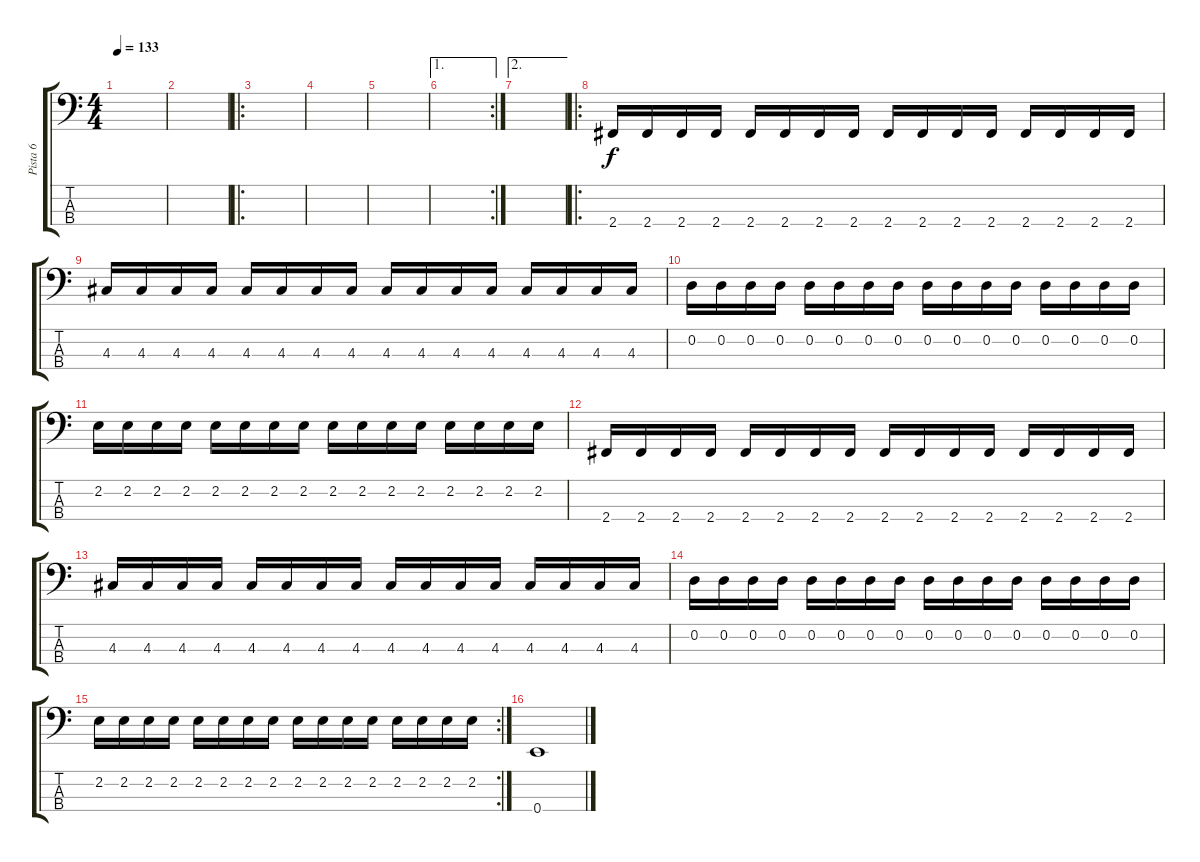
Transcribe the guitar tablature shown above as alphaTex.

\track ("Pista 6" "Pista 6") {instrument electricbassfinger}
\staff {score tabs}
\tuning (G2 D2 A1 E1) {hide}
\ts (4 4)
\tempo 133
\clef f4
\ks c
|
|
\ro
|
|
|
\ae 1
\rc 2
|
\ae 2
|
\ro
2.4.16 2.4.16 2.4.16 2.4.16 2.4.16 2.4.16 2.4.16 2.4.16 2.4.16 2.4.16 2.4.16 2.4.16 2.4.16 2.4.16 2.4.16 2.4.16 |
4.3.16 4.3.16 4.3.16 4.3.16 4.3.16 4.3.16 4.3.16 4.3.16 4.3.16 4.3.16 4.3.16 4.3.16 4.3.16 4.3.16 4.3.16 4.3.16 |
0.2.16 0.2.16 0.2.16 0.2.16 0.2.16 0.2.16 0.2.16 0.2.16 0.2.16 0.2.16 0.2.16 0.2.16 0.2.16 0.2.16 0.2.16 0.2.16 |
2.2.16 2.2.16 2.2.16 2.2.16 2.2.16 2.2.16 2.2.16 2.2.16 2.2.16 2.2.16 2.2.16 2.2.16 2.2.16 2.2.16 2.2.16 2.2.16 |
2.4.16 2.4.16 2.4.16 2.4.16 2.4.16 2.4.16 2.4.16 2.4.16 2.4.16 2.4.16 2.4.16 2.4.16 2.4.16 2.4.16 2.4.16 2.4.16 |
4.3.16 4.3.16 4.3.16 4.3.16 4.3.16 4.3.16 4.3.16 4.3.16 4.3.16 4.3.16 4.3.16 4.3.16 4.3.16 4.3.16 4.3.16 4.3.16 |
0.2.16 0.2.16 0.2.16 0.2.16 0.2.16 0.2.16 0.2.16 0.2.16 0.2.16 0.2.16 0.2.16 0.2.16 0.2.16 0.2.16 0.2.16 0.2.16 |
\rc 2
2.2.16 2.2.16 2.2.16 2.2.16 2.2.16 2.2.16 2.2.16 2.2.16 2.2.16 2.2.16 2.2.16 2.2.16 2.2.16 2.2.16 2.2.16 2.2.16 |
0.4.1
